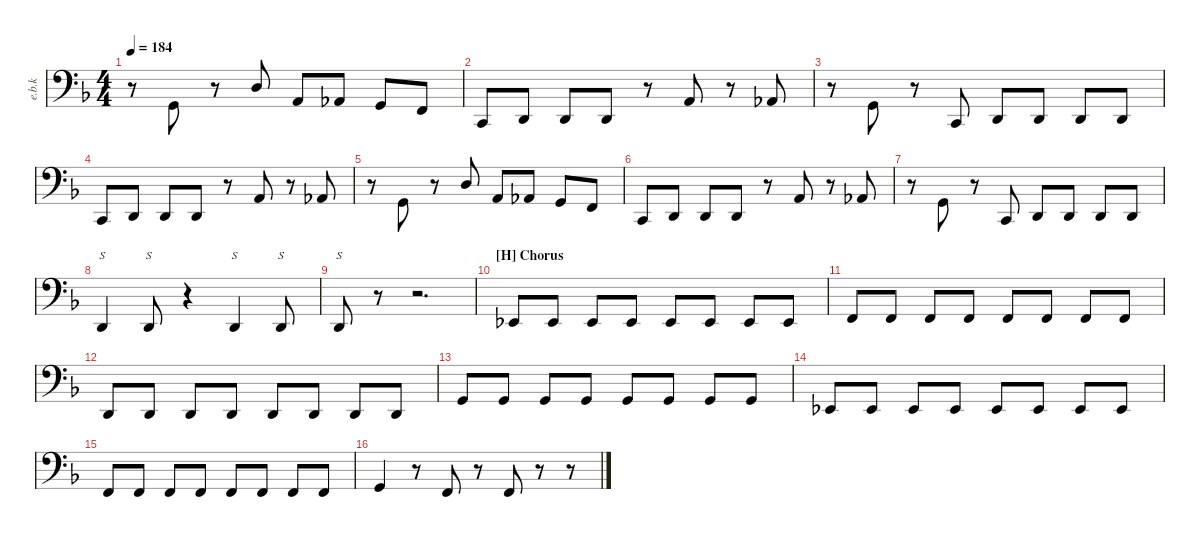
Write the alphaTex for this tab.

\defaultSystemsLayout 4
\hideDynamics
\bracketExtendMode nobrackets
\otherSystemsTrackNameOrientation horizontal
\track ("Electric Bass Kool" "e.b.k") {instrument electricbassfinger}
\staff {score}
\tuning (F2 C2 G1 C1)
\ts (4 4)
\tempo 184
\clef f4
\ks dminor
r.8{dy ff beam Down} 7.4{acc forcenatural}.8{beam Up} r.8{beam Up} 7.3{acc forcenatural}.8{beam Up} 9.4{acc forcenatural}.8{beam Up} 8.4{acc b}.8{beam Up} 7.4{acc forcenatural}.8{beam Up} 5.4{acc forcenatural}.8{beam Up} |
0.4{acc forcenatural}.8{beam Up} 2.4{acc forcenatural}.8{beam Up} 2.4{acc forcenatural}.8{beam Up} 2.4{acc forcenatural}.8{beam Up} r.8{beam Up} 9.4{acc forcenatural}.8{beam Up} r.8{beam Up} 8.4{acc b}.8{beam Up} |
r.8{beam Down} 7.4{acc forcenatural}.8{beam Up} r.8{beam Up} 0.4{acc forcenatural}.8{beam Up} 2.4{acc forcenatural}.8{beam Up} 2.4{acc forcenatural}.8{beam Up} 2.4{acc forcenatural}.8{beam Up} 2.4{acc forcenatural}.8{beam Up} |
0.4{acc forcenatural}.8{beam Up} 2.4{acc forcenatural}.8{beam Up} 2.4{acc forcenatural}.8{beam Up} 2.4{acc forcenatural}.8{beam Up} r.8{beam Up} 9.4{acc forcenatural}.8{beam Up} r.8{beam Up} 8.4{acc b}.8{beam Up} |
r.8{beam Down} 7.4{acc forcenatural}.8{beam Up} r.8{beam Up} 7.3{acc forcenatural}.8{beam Up} 9.4{acc forcenatural}.8{beam Up} 8.4{acc b}.8{beam Up} 7.4{acc forcenatural}.8{beam Up} 5.4{acc forcenatural}.8{beam Up} |
0.4{acc forcenatural}.8{beam Up} 2.4{acc forcenatural}.8{beam Up} 2.4{acc forcenatural}.8{beam Up} 2.4{acc forcenatural}.8{beam Up} r.8{beam Up} 9.4{acc forcenatural}.8{beam Up} r.8{beam Up} 8.4{acc b}.8{beam Up} |
r.8{beam Down} 7.4{acc forcenatural}.8{beam Up} r.8{beam Up} 0.4{acc forcenatural}.8{beam Up} 2.4{acc forcenatural}.8{beam Up} 2.4{acc forcenatural}.8{beam Up} 2.4{acc forcenatural}.8{beam Up} 2.4{acc forcenatural}.8{beam Up} |
2.4{acc forcenatural}.4{s beam Up} 2.4{acc forcenatural}.8{s beam Up} r.4{beam Up} 2.4{acc forcenatural}.4{s beam Up} 2.4{acc forcenatural}.8{s beam Up} |
2.4{acc forcenatural}.8{s beam Up} r.8{beam Up} r.2{d beam Up} |
\section ("H" "Chorus")
3.4{acc b}.8{beam Up} 3.4{acc b}.8{beam Up} 3.4{acc b}.8{beam Up} 3.4{acc b}.8{beam Up} 3.4{acc b}.8{beam Up} 3.4{acc b}.8{beam Up} 3.4{acc b}.8{beam Up} 3.4{acc b}.8{beam Up} |
5.4{acc forcenatural}.8{beam Up} 5.4{acc forcenatural}.8{beam Up} 5.4{acc forcenatural}.8{beam Up} 5.4{acc forcenatural}.8{beam Up} 5.4{acc forcenatural}.8{beam Up} 5.4{acc forcenatural}.8{beam Up} 5.4{acc forcenatural}.8{beam Up} 5.4{acc forcenatural}.8{beam Up} |
2.4{acc forcenatural}.8{beam Up} 2.4{acc forcenatural}.8{beam Up} 2.4{acc forcenatural}.8{beam Up} 2.4{acc forcenatural}.8{beam Up} 2.4{acc forcenatural}.8{beam Up} 2.4{acc forcenatural}.8{beam Up} 2.4{acc forcenatural}.8{beam Up} 2.4{acc forcenatural}.8{beam Up} |
7.4{acc forcenatural}.8{beam Up} 7.4{acc forcenatural}.8{beam Up} 7.4{acc forcenatural}.8{beam Up} 7.4{acc forcenatural}.8{beam Up} 7.4{acc forcenatural}.8{beam Up} 7.4{acc forcenatural}.8{beam Up} 7.4{acc forcenatural}.8{beam Up} 7.4{acc forcenatural}.8{beam Up} |
3.4{acc b}.8{beam Up} 3.4{acc b}.8{beam Up} 3.4{acc b}.8{beam Up} 3.4{acc b}.8{beam Up} 3.4{acc b}.8{beam Up} 3.4{acc b}.8{beam Up} 3.4{acc b}.8{beam Up} 3.4{acc b}.8{beam Up} |
5.4{acc forcenatural}.8{beam Up} 5.4{acc forcenatural}.8{beam Up} 5.4{acc forcenatural}.8{beam Up} 5.4{acc forcenatural}.8{beam Up} 5.4{acc forcenatural}.8{beam Up} 5.4{acc forcenatural}.8{beam Up} 5.4{acc forcenatural}.8{beam Up} 5.4{acc forcenatural}.8{beam Up} |
7.4{acc forcenatural}.4{beam Up} r.8{beam Up} 5.4{acc forcenatural}.8{beam Up} r.8{beam Up} 5.4{acc forcenatural}.8{beam Up} r.8{beam Up} r.8{beam Up}
